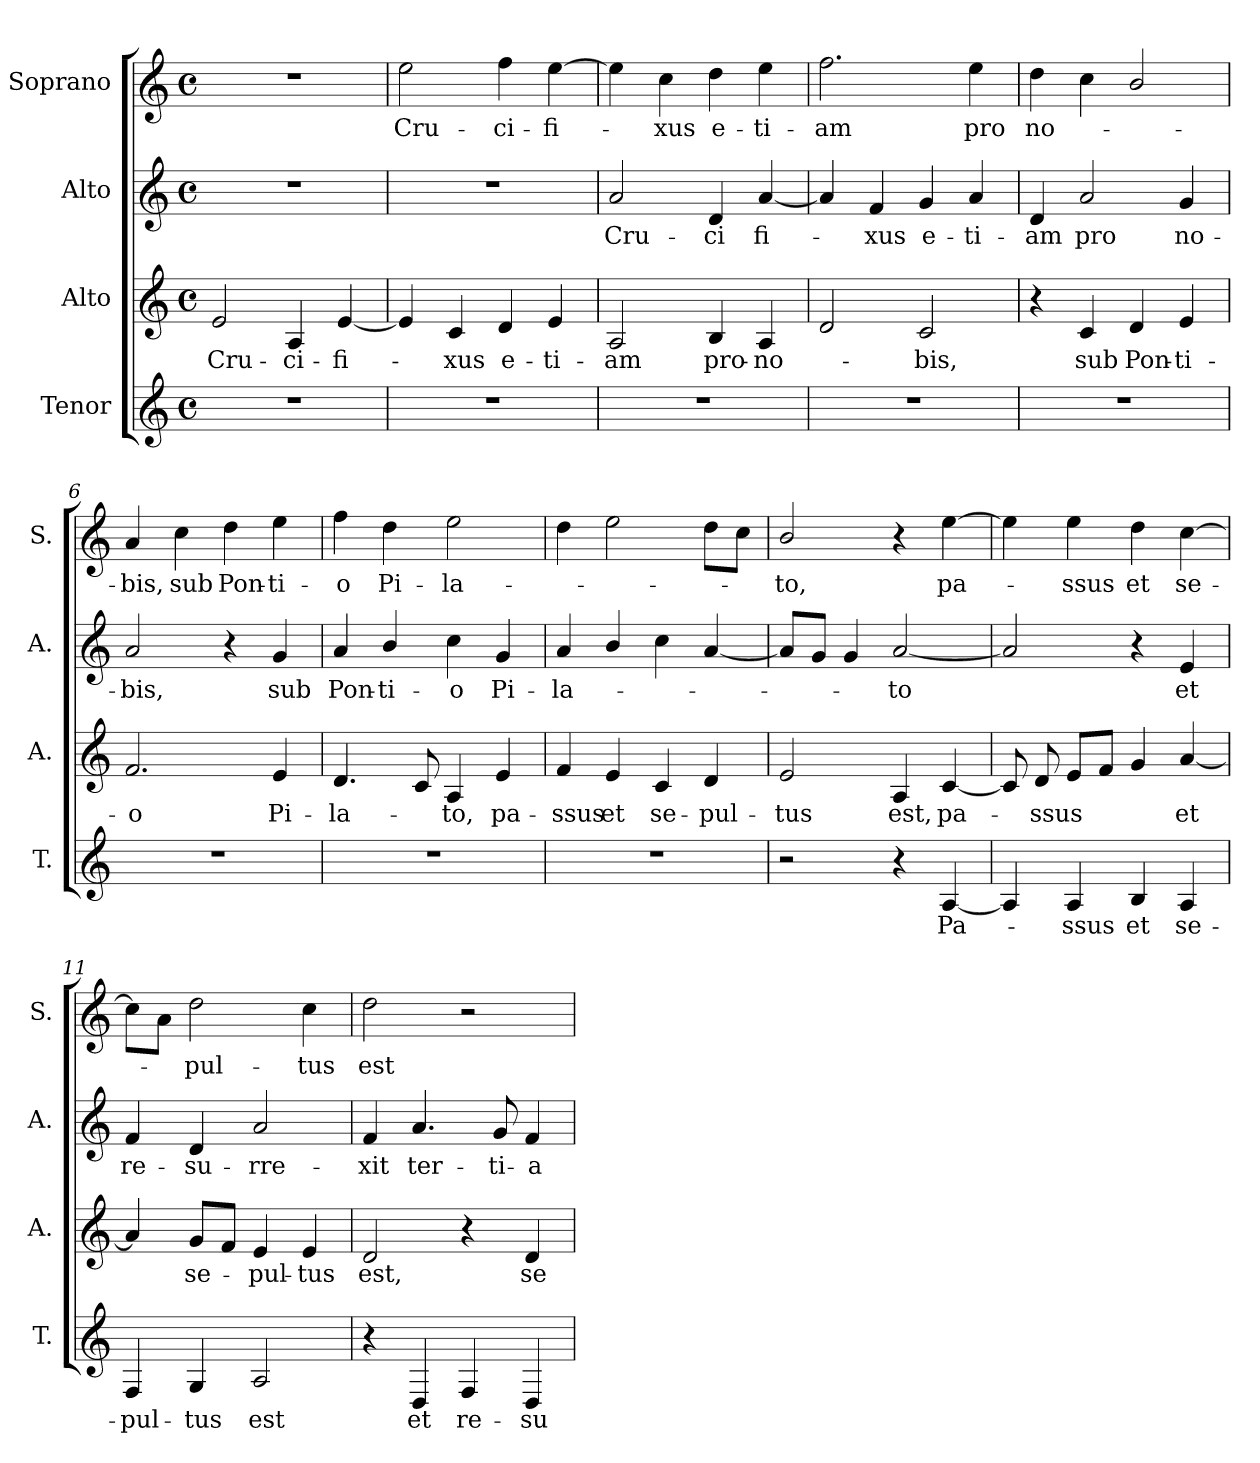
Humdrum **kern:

**kern	**text	**kern	**text	**kern	**text	**kern	**text
*part4	*part4	*part3	*part3	*part2	*part2	*part1	*part1
*staff4	*staff4	*staff3	*staff3	*staff2	*staff2	*staff1	*staff1
*I"Tenor	*	*I"Alto	*	*I"Alto	*	*I"Soprano	*
*I'T.	*	*I'A.	*	*I'A.	*	*I'S.	*
*clefG2	*	*clefG2	*	*clefG2	*	*clefG2	*
*ITrd7c12	*	*	*	*	*	*	*
*k[]	*	*k[]	*	*k[]	*	*k[]	*
*M4/4	*	*M4/4	*	*M4/4	*	*M4/4	*
*met(c)	*	*met(c)	*	*met(c)	*	*met(c)	*
=1	=1	=1	=1	=1	=1	=1	=1
!	!	!	!LO:LY:b	!	!	!	!
1r	.	2e/	Cru-	1r	.	1r	.
!	!	!	!LO:LY:b	!	!	!	!
.	.	4A/	-ci-	.	.	.	.
!	!	!	!LO:LY:b	!	!	!	!
.	.	[4e/	-fi-	.	.	.	.
=2	=2	=2	=2	=2	=2	=2	=2
!	!	!	!	!	!	!	!LO:LY:b
1r	.	4e/]	.	1r	.	2ee\	Cru-
!	!	!	!LO:LY:b	!	!	!	!
.	.	4c/	-xus	.	.	.	.
!	!	!	!LO:LY:b	!	!	!	!LO:LY:b
.	.	4d/	e-	.	.	4ff\	-ci-
!	!	!	!LO:LY:b	!	!	!	!LO:LY:b
.	.	4e/	-ti-	.	.	[4ee\	-fi-
=3	=3	=3	=3	=3	=3	=3	=3
!	!	!	!LO:LY:b	!	!LO:LY:b	!	!
1r	.	2A/	-am	2a/	Cru-	4ee\]	.
!	!	!	!	!	!	!	!LO:LY:b
.	.	.	.	.	.	4cc\	-xus
!	!	!	!LO:LY:b	!	!LO:LY:b	!	!LO:LY:b
.	.	4B/	pro-	4d/	-ci	4dd\	e-
!	!	!	!LO:LY:b	!	!LO:LY:b	!	!LO:LY:b
.	.	4A/	-no-	[4a/	fi-	4ee\	-ti-
=4	=4	=4	=4	=4	=4	=4	=4
!	!	!	!	!	!	!	!LO:LY:b
1r	.	2d/	.	4a/]	.	2.ff\	-am
!	!	!	!	!	!LO:LY:b	!	!
.	.	.	.	4f/	-xus	.	.
!	!	!	!LO:LY:b	!	!LO:LY:b	!	!
.	.	2c/	-bis,	4g/	e-	.	.
!	!	!	!	!	!LO:LY:b	!	!LO:LY:b
.	.	.	.	4a/	-ti-	4ee\	pro
=5	=5	=5	=5	=5	=5	=5	=5
!	!	!	!	!	!LO:LY:b	!	!LO:LY:b
1r	.	4r	.	4d/	-am	4dd\	no-
!	!	!	!LO:LY:b	!	!LO:LY:b	!	!
.	.	4c/	sub	2a/	pro	4cc\	.
!	!	!	!LO:LY:b	!	!	!	!
.	.	4d/	Pon-	.	.	2b/	.
!	!	!	!LO:LY:b	!	!LO:LY:b	!	!
.	.	4e/	-ti-	4g/	no-	.	.
=6	=6	=6	=6	=6	=6	=6	=6
!	!	!	!LO:LY:b	!	!LO:LY:b	!	!LO:LY:b
1r	.	2.f/	-o	2a/	-bis,	4a/	-bis,
!	!	!	!	!	!	!	!LO:LY:b
.	.	.	.	.	.	4cc\	sub
!	!	!	!	!	!	!	!LO:LY:b
.	.	.	.	4r	.	4dd\	Pon-
!	!	!	!LO:LY:b	!	!LO:LY:b	!	!LO:LY:b
.	.	4e/	Pi-	4g/	sub	4ee\	-ti-
=7	=7	=7	=7	=7	=7	=7	=7
!	!	!	!LO:LY:b	!	!LO:LY:b	!	!LO:LY:b
1r	.	4.d/	-la-	4a/	Pon-	4ff\	-o
!	!	!	!	!	!LO:LY:b	!	!LO:LY:b
.	.	.	.	4b/	-ti-	4dd\	Pi-
.	.	8c/	.	.	.	.	.
!	!	!	!LO:LY:b	!	!LO:LY:b	!	!LO:LY:b
.	.	4A/	-to,	4cc\	-o	2ee\	-la-
!	!	!	!LO:LY:b	!	!LO:LY:b	!	!
.	.	4e/	pa-	4g/	Pi-	.	.
=8	=8	=8	=8	=8	=8	=8	=8
!	!	!	!LO:LY:b	!	!LO:LY:b	!	!
1r	.	4f/	-ssus	4a/	-la-	4dd\	.
!	!	!	!LO:LY:b	!	!	!	!
.	.	4e/	et	4b/	.	2ee\	.
!	!	!	!LO:LY:b	!	!	!	!
.	.	4c/	se-	4cc\	.	.	.
!	!	!	!LO:LY:b	!	!	!	!
.	.	4d/	-pul-	[4a/	.	8dd\L	.
.	.	.	.	.	.	8cc\J	.
=9	=9	=9	=9	=9	=9	=9	=9
!	!	!	!LO:LY:b	!	!	!	!LO:LY:b
2r	.	2e/	-tus	8a/L]	.	2b/	-to,
.	.	.	.	8g/J	.	.	.
.	.	.	.	4g/	.	.	.
!	!	!	!LO:LY:b	!	!LO:LY:b	!	!
4r	.	4A/	est,	[2a/	-to	4r	.
!	!LO:LY:b	!	!LO:LY:b	!	!	!	!LO:LY:b
[4AA/	Pa-	[4c/	pa-	.	.	[4ee\	pa-
=10	=10	=10	=10	=10	=10	=10	=10
4AA/]	.	8c/]	.	2a/]	.	4ee\]	.
!	!	!	!LO:LY:b	!	!	!	!
.	.	8d/	-ssus	.	.	.	.
!	!LO:LY:b	!	!	!	!	!	!LO:LY:b
4AA/	-ssus	8e/L	.	.	.	4ee\	-ssus
.	.	8f/J	.	.	.	.	.
!	!LO:LY:b	!	!	!	!	!	!LO:LY:b
4BB/	et	4g/	.	4r	.	4dd\	et
!	!LO:LY:b	!	!LO:LY:b	!	!LO:LY:b	!	!LO:LY:b
4AA/	se-	[4a/	et	4e/	et	[4cc\	se-
=11	=11	=11	=11	=11	=11	=11	=11
!	!LO:LY:b	!	!	!	!LO:LY:b	!	!
4FF/	-pul-	4a/]	.	4f/	re-	8cc\L]	.
.	.	.	.	.	.	8a\J	.
!	!LO:LY:b	!	!LO:LY:b	!	!LO:LY:b	!	!LO:LY:b
4GG/	-tus	8g/L	se-	4d/	-su-	2dd\	-pul-
.	.	8f/J	.	.	.	.	.
!	!LO:LY:b	!	!LO:LY:b	!	!LO:LY:b	!	!
2AA/	est	4e/	-pul-	2a/	-rre-	.	.
!	!	!	!LO:LY:b	!	!	!	!LO:LY:b
.	.	4e/	-tus	.	.	4cc\	-tus
=12	=12	=12	=12	=12	=12	=12	=12
!	!	!	!LO:LY:b	!	!LO:LY:b	!	!LO:LY:b
4r	.	2d/	est,	4f/	-xit	2dd\	est
!	!LO:LY:b	!	!	!	!LO:LY:b	!	!
4DD/	et	.	.	4.a/	ter-	.	.
!	!LO:LY:b	!	!	!	!	!	!
4FF/	re-	4r	.	.	.	2r	.
!	!	!	!	!	!LO:LY:b	!	!
.	.	.	.	8g/	-ti-	.	.
!	!LO:LY:b	!	!LO:LY:b	!	!LO:LY:b	!	!
4DD/	-su-	4d/	se-	4f/	-a	.	.
=	=	=	=	=	=	=	=
*-	*-	*-	*-	*-	*-	*-	*-
